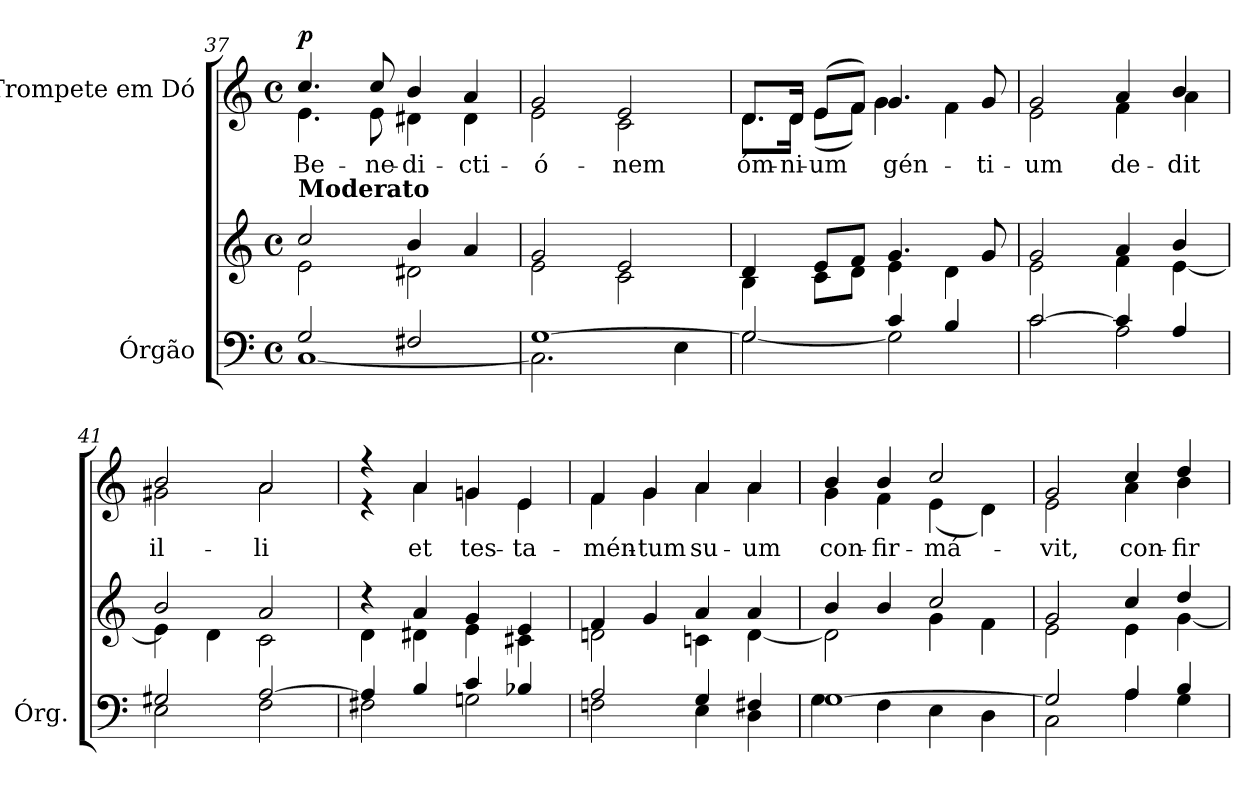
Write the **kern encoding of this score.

**kern	**kern	**kern	**text	**dynam
*part2	*part2	*part1	*part1	*part1
*staff3	*staff2	*staff1	*staff1	*staff1
*I"Órgão	*	*I"Trompete em Dó	*	*
*I'Órg.	*	*	*	*
*clefF4	*clefG2	*clefG2	*	*
*k[]	*k[]	*k[]	*	*
*C:	*C:	*C:	*	*
*M4/4	*M4/4	*M4/4	*	*
*met(c)	*met(c)	*met(c)	*	*
*MM100	*MM100	*MM100	*	*
=37	=37	=37	=37	=37
*^	*^	*	*	*
!	!	!	!	!LO:TX:a:B:t=Moderato	!	!
!	!	!LO:TX:a:B:t=Moderato	!	!	!	!
!	!	!	!	!	!LO:LY:b:color=#000000	!
*	*	*	*	*^	*	*
2Gi/	[<1Ci	2cci/	2ei\	4.cci/	4.ei\	Be-	p
!	!	!	!	!	!	!LO:LY:b:color=#000000	!
.	.	.	.	8cci/	8ei\	-ne-	.
!	!	!	!	!	!	!LO:LY:b:color=#000000	!
2F#Xi/	.	4bi/	2d#Xi\	4bi/	4d#Xi\	-di-	.
!	!	!	!	!	!	!LO:LY:b:color=#000000	!
.	.	4ai/	.	4ai/	4d#i\	-cti-	.
=38	=38	=38	=38	=38	=38	=38	=38
!	!	!	!	!	!	!LO:LY:b:color=#000000	!
[>1Gi	2.Ci\]	2gi/	2ei\	2gi/	2ei\	-ó-	.
!	!	!	!	!	!	!LO:LY:b:color=#000000	!
.	.	2ei/	2ci\	2ei/	2ci\	-nem	.
.	4Ei\	.	.	.	.	.	.
!!LO:LB:g=z	!!
=39	=39	=39	=39	=39	=39	=39	=39
!	!	!	!	!	!	!LO:LY:b:color=#000000	!
2Gi/]	[<2Gi\	4di/	4Bi\	8.di/L	8.di\L	óm-	.
!	!	!	!	!	!	!LO:LY:b:color=#000000	!
.	.	.	.	16di/Jk	16di\Jk	-ni-	.
!	!	!	!	!	!	!LO:LY:b:color=#000000	!
.	.	8ei/L	8ci\L	(8ei/L	(8ei\L	-um	.
.	.	8fi/J	8di\J	8fi/J)	8fi\J)	.	.
!	!	!	!	!	!	!LO:LY:b:color=#000000	!
4ci/	2Gi\]	4.gi/	4ei\	4.gi/	4gi\	gén-	.
4Bi/	.	.	4di\	.	4fi\	.	.
!	!	!	!	!	!	!LO:LY:b:color=#000000	!
.	.	8gi/	.	8gi/	.	-ti-	.
=40	=40	=40	=40	=40	=40	=40	=40
!	!	!	!	!	!	!LO:LY:b:color=#000000	!
[>2ci/	2ci\	2gi/	2ei\	2gi/	2ei\	-um	.
!	!	!	!	!	!	!LO:LY:b:color=#000000	!
4ci/]	2Ai\	4ai/	4fi\	4ai/	4fi\	de-	.
!	!	!	!	!	!	!LO:LY:b:color=#000000	!
4Ai/	.	4bi/	[<4ei\	4bi/	4ai\	-dit	.
=41	=41	=41	=41	=41	=41	=41	=41
!	!	!	!	!	!	!LO:LY:b:color=#000000	!
2G#Xi/	2Ei\	2bi/	4ei\]	2bi/	2g#Xi\	il-	.
.	.	.	4di\	.	.	.	.
!	!	!	!	!	!	!LO:LY:b:color=#000000	!
[>2Ai/	2Fi\	2ai/	2ci\	2ai/	2ai\	-li	.
=42	=42	=42	=42	=42	=42	=42	=42
4Ai/]	2F#Xi\	4r	4di\	4r	4r	.	.
!	!	!	!	!	!	!LO:LY:b:color=#000000	!
4Bi/	.	4ai/	4d#Xi\	4ai/	4ai\	et	.
!	!	!	!	!	!	!LO:LY:b:color=#000000	!
4ci/	2Gni\	4gi/	4ei\	4gni/	4gi\	tes-	.
!	!	!	!	!	!	!LO:LY:b:color=#000000	!
4B-Xi/	.	4ei/	4c#Xi\	4ei/	4ei\	-ta-	.
=43	=43	=43	=43	=43	=43	=43	=43
!	!	!	!	!	!	!LO:LY:b:color=#000000	!
2Ai/	2Fni\	4fi/	2dni\	4fi/	4fi\	-mén-	.
!	!	!	!	!	!	!LO:LY:b:color=#000000	!
.	.	4gi/	.	4gi/	4gi\	-tum	.
!	!	!	!	!	!	!LO:LY:b:color=#000000	!
4Gi/	4Ei\	4ai/	4cni\	4ai/	4ai\	su-	.
!	!	!	!	!	!	!LO:LY:b:color=#000000	!
4F#Xi/	4Di\	4ai/	[<4di\	4ai/	4ai\	-um	.
!!LO:LB:g=z	!!
=44	=44	=44	=44	=44	=44	=44	=44
!	!	!	!	!	!	!LO:LY:b:color=#000000	!
[>1Gi	4Gi\	4bi/	2di\]	4bi/	4gi\	con-	.
!	!	!	!	!	!	!LO:LY:b:color=#000000	!
.	4Fi\	4bi/	.	4bi/	4fi\	-fir-	.
!	!	!	!	!	!	!LO:LY:b:color=#000000	!
.	4Ei\	2cci/	4gi\	2cci/	(4ei\	-má-	.
.	4Di\	.	4fi\	.	4di\)	.	.
=45	=45	=45	=45	=45	=45	=45	=45
!	!	!	!	!	!	!LO:LY:b:color=#000000	!
2Gi/]	2Ci\	2gi/	2ei\	2gi/	2ei\	-vit,	.
!	!	!	!	!	!	!LO:LY:b:color=#000000	!
4Ai/	4Ai\	4cci/	4ei\	4cci/	4ai\	con-	.
!	!	!	!	!	!	!LO:LY:b:color=#000000	!
4Bi/	4Gi\	4ddi/	[<4gi\	4ddi/	4bi\	-fir-	.
*v	*v	*	*	*v	*v	*	*
*	*v	*v	*	*	*
=	=	=	=	=
*-	*-	*-	*-	*-
